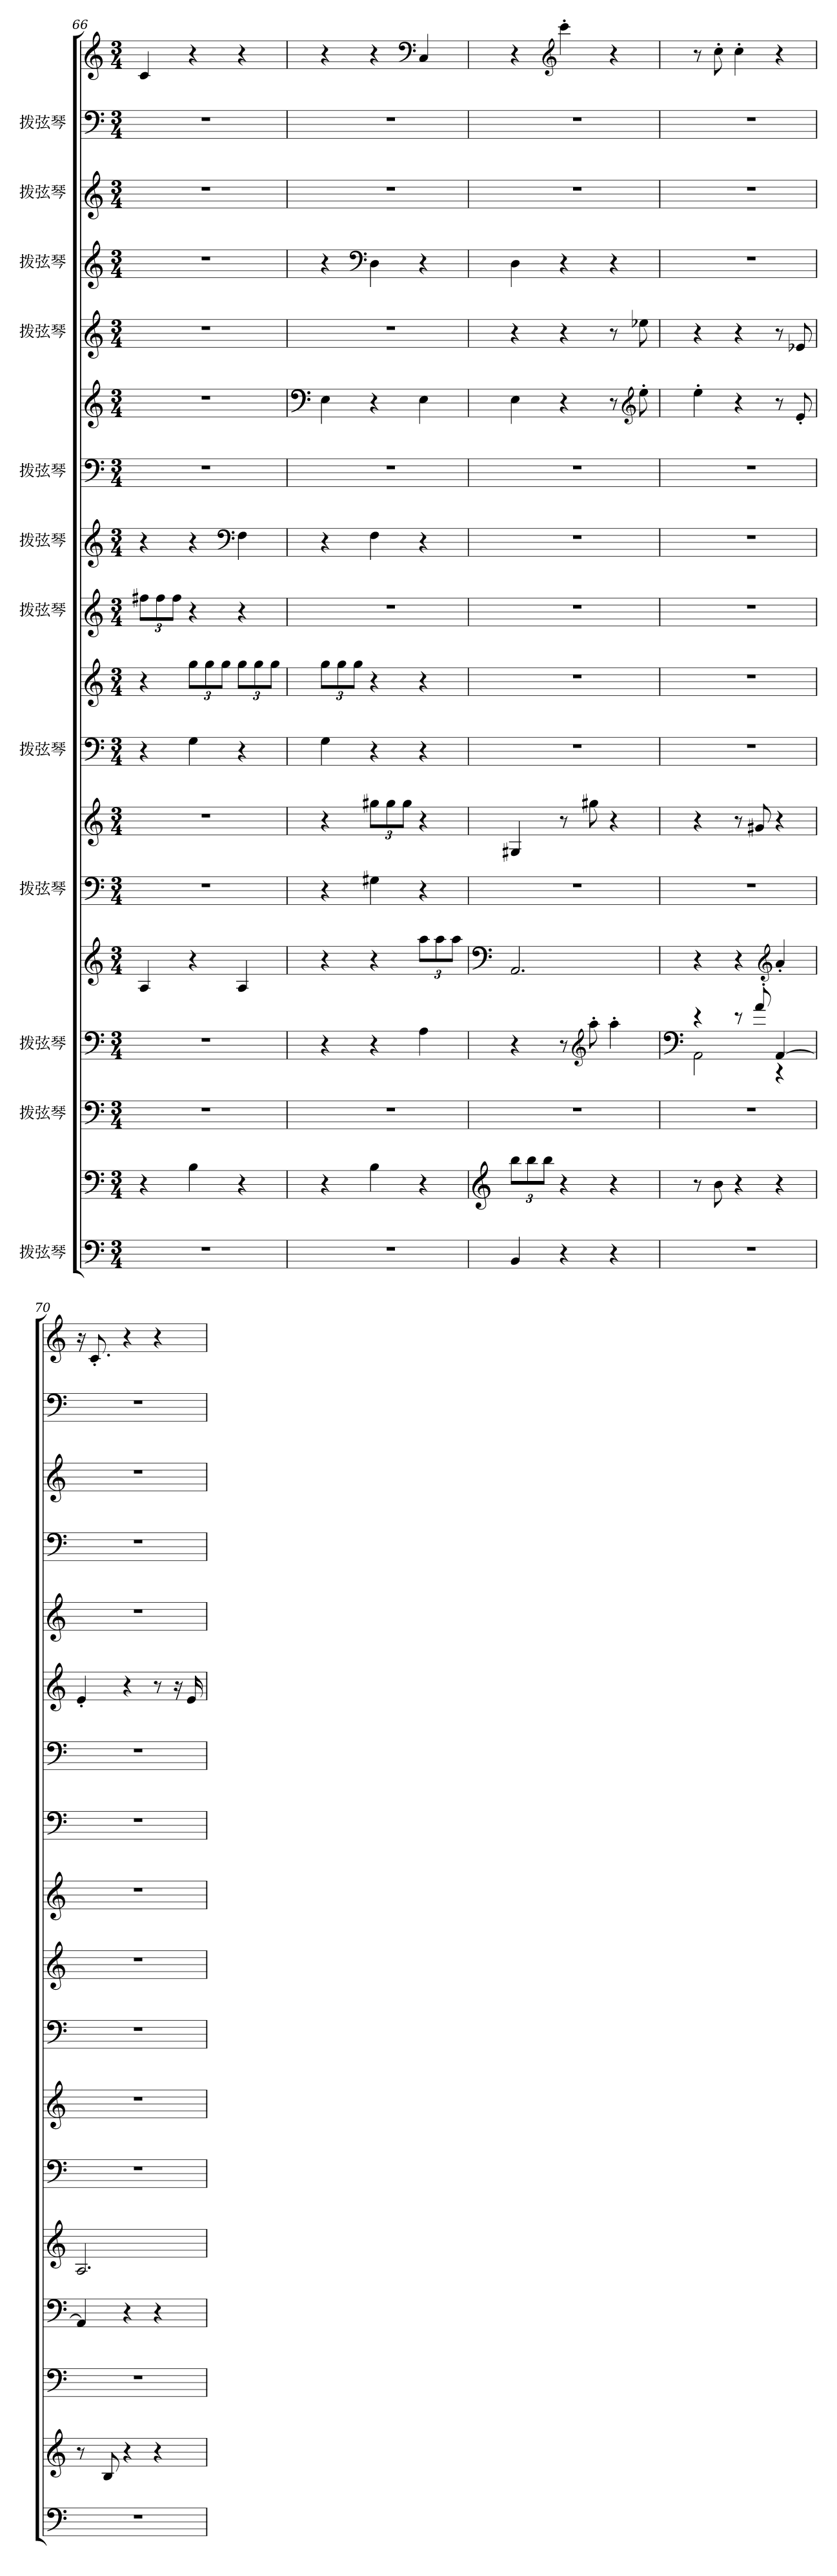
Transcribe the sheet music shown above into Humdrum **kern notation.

**kern	**kern	**kern	**kern	**kern	**kern	**kern	**kern	**kern	**kern	**kern	**kern	**kern	**kern	**kern	**kern	**kern	**kern
*part12	*part12	*part11	*part10	*part10	*part9	*part9	*part8	*part8	*part7	*part6	*part5	*part5	*part4	*part3	*part2	*part1	*part1
*staff18	*staff17	*staff16	*staff15	*staff14	*staff13	*staff12	*staff11	*staff10	*staff9	*staff8	*staff7	*staff6	*staff5	*staff4	*staff3	*staff2	*staff1
*I"拨弦琴	*	*I"拨弦琴	*I"拨弦琴	*	*I"拨弦琴	*	*I"拨弦琴	*	*I"拨弦琴	*I"拨弦琴	*I"拨弦琴	*	*I"拨弦琴	*I"拨弦琴	*I"拨弦琴	*I"拨弦琴	*
!!LO:PB:g=z
*clefF4	*clefF4	*clefF4	*clefF4	*clefG2	*clefF4	*clefG2	*clefF4	*clefG2	*clefG2	*clefG2	*clefF4	*clefG2	*clefG2	*clefG2	*clefG2	*clefF4	*clefG2
*k[]	*k[]	*k[]	*k[]	*k[]	*k[]	*k[]	*k[]	*k[]	*k[]	*k[]	*k[]	*k[]	*k[]	*k[]	*k[]	*k[]	*k[]
*M3/4	*M3/4	*M3/4	*M3/4	*M3/4	*M3/4	*M3/4	*M3/4	*M3/4	*M3/4	*M3/4	*M3/4	*M3/4	*M3/4	*M3/4	*M3/4	*M3/4	*M3/4
*	*	*	*	*	*	*	*	*	*Xbrackettup	*	*	*	*	*	*	*	*
=66	=66	=66	=66	=66	=66	=66	=66	=66	=66	=66	=66	=66	=66	=66	=66	=66	=66
2.r	4r	2.r	2.r	4A/	2.r	2.r	4r	4r	12ff#X\L	4r	2.r	2.r	2.r	2.r	2.r	2.r	4c/
.	.	.	.	.	.	.	.	.	12ff#\	.	.	.	.	.	.	.	.
.	.	.	.	.	.	.	.	.	12ff#\J	.	.	.	.	.	.	.	.
*	*	*	*	*	*	*	*	*Xbrackettup	*	*	*	*	*	*	*	*	*
.	4B\	.	.	4r	.	.	4G\	12gg\L	4r	4r	.	.	.	.	.	.	4r
.	.	.	.	.	.	.	.	12gg\	.	.	.	.	.	.	.	.	.
.	.	.	.	.	.	.	.	12gg\J	.	.	.	.	.	.	.	.	.
*	*	*	*	*	*	*	*	*	*	*clefF4	*	*	*	*	*	*	*
.	4r	.	.	4A/	.	.	4r	12gg\L	4r	4F\	.	.	.	.	.	.	4r
.	.	.	.	.	.	.	.	12gg\	.	.	.	.	.	.	.	.	.
.	.	.	.	.	.	.	.	12gg\J	.	.	.	.	.	.	.	.	.
=67	=67	=67	=67	=67	=67	=67	=67	=67	=67	=67	=67	=67	=67	=67	=67	=67	=67
*	*	*	*	*	*	*	*	*	*	*	*	*clefF4	*	*	*	*	*
2.r	4r	2.r	4r	4r	4r	4r	4G\	12gg\L	2.r	4r	2.r	4E\	2.r	4r	2.r	2.r	4r
.	.	.	.	.	.	.	.	12gg\	.	.	.	.	.	.	.	.	.
.	.	.	.	.	.	.	.	12gg\J	.	.	.	.	.	.	.	.	.
*	*	*	*	*	*	*	*	*	*	*	*	*	*	*clefF4	*	*	*
*	*	*	*	*	*	*Xbrackettup	*	*	*	*	*	*	*	*	*	*	*
.	4B\	.	4r	4r	4G#X\	12gg#X\L	4r	4r	.	4F\	.	4r	.	4D\	.	.	4r
.	.	.	.	.	.	12gg#\	.	.	.	.	.	.	.	.	.	.	.
.	.	.	.	.	.	12gg#\J	.	.	.	.	.	.	.	.	.	.	.
*	*	*	*	*	*	*	*	*	*	*	*	*	*	*	*	*	*clefF4
*	*	*	*	*Xbrackettup	*	*	*	*	*	*	*	*	*	*	*	*	*
.	4r	.	4A\	12aa\L	4r	4r	4r	4r	.	4r	.	4E\	.	4r	.	.	4C/
.	.	.	.	12aa\	.	.	.	.	.	.	.	.	.	.	.	.	.
.	.	.	.	12aa\J	.	.	.	.	.	.	.	.	.	.	.	.	.
=68	=68	=68	=68	=68	=68	=68	=68	=68	=68	=68	=68	=68	=68	=68	=68	=68	=68
*	*clefG2	*	*	*clefF4	*	*	*	*	*	*	*	*	*	*	*	*	*
*	*Xbrackettup	*	*	*	*	*	*	*	*	*	*	*	*	*	*	*	*
4BB/	12bb\L	2.r	4r	2.AA/	2.r	4G#X/	2.r	2.r	2.r	2.r	2.r	4E\	4r	4D\	2.r	2.r	4r
.	12bb\	.	.	.	.	.	.	.	.	.	.	.	.	.	.	.	.
.	12bb\J	.	.	.	.	.	.	.	.	.	.	.	.	.	.	.	.
*	*	*	*	*	*	*	*	*	*	*	*	*	*	*	*	*	*clefG2
4r	4r	.	8r	.	.	8r	.	.	.	.	.	4r	4r	4r	.	.	4ccc'\
*	*	*	*clefG2	*	*	*	*	*	*	*	*	*	*	*	*	*	*
.	.	.	8aa'\	.	.	8gg#X\	.	.	.	.	.	.	.	.	.	.	.
4r	4r	.	4aa'\	.	.	4r	.	.	.	.	.	8r	8r	4r	.	.	4r
*	*	*	*	*	*	*	*	*	*	*	*	*clefG2	*	*	*	*	*
.	.	.	.	.	.	.	.	.	.	.	.	8ee'\	8ee-X\	.	.	.	.
!!LO:PB:g=z
=69	=69	=69	=69	=69	=69	=69	=69	=69	=69	=69	=69	=69	=69	=69	=69	=69	=69
*	*	*	*clefF4	*	*	*	*	*	*	*	*	*	*	*	*	*	*
*	*	*	*^	*	*	*	*	*	*	*	*	*	*	*	*	*	*
2.r	8r	2.r	4r	2AA\	4r	2.r	4r	2.r	2.r	2.r	2.r	2.r	4ee'\	4r	2.r	2.r	2.r	8r
.	8b\	.	.	.	.	.	.	.	.	.	.	.	.	.	.	.	.	8cc'\
.	4r	.	8r	.	4r	.	8r	.	.	.	.	.	4r	4r	.	.	.	4cc'\
.	.	.	8a'/	.	.	.	8g#X/	.	.	.	.	.	.	.	.	.	.	.
*	*	*	*	*	*clefG2	*	*	*	*	*	*	*	*	*	*	*	*	*
.	4r	.	[4AA/	4r	4a'/	.	4r	.	.	.	.	.	8r	8r	.	.	.	4r
.	.	.	.	.	.	.	.	.	.	.	.	.	8e'/	8e-X/	.	.	.	.
*	*	*	*v	*v	*	*	*	*	*	*	*	*	*	*	*	*	*	*
=70	=70	=70	=70	=70	=70	=70	=70	=70	=70	=70	=70	=70	=70	=70	=70	=70	=70
2.r	8r	2.r	4AA/]	2.A/	2.r	2.r	2.r	2.r	2.r	2.r	2.r	4e'/	2.r	2.r	2.r	2.r	16r
.	.	.	.	.	.	.	.	.	.	.	.	.	.	.	.	.	8.c'/
.	8B/	.	.	.	.	.	.	.	.	.	.	.	.	.	.	.	.
.	4r	.	4r	.	.	.	.	.	.	.	.	4r	.	.	.	.	4r
.	4r	.	4r	.	.	.	.	.	.	.	.	8r	.	.	.	.	4r
.	.	.	.	.	.	.	.	.	.	.	.	16r	.	.	.	.	.
.	.	.	.	.	.	.	.	.	.	.	.	16e/	.	.	.	.	.
=	=	=	=	=	=	=	=	=	=	=	=	=	=	=	=	=	=
*-	*-	*-	*-	*-	*-	*-	*-	*-	*-	*-	*-	*-	*-	*-	*-	*-	*-
